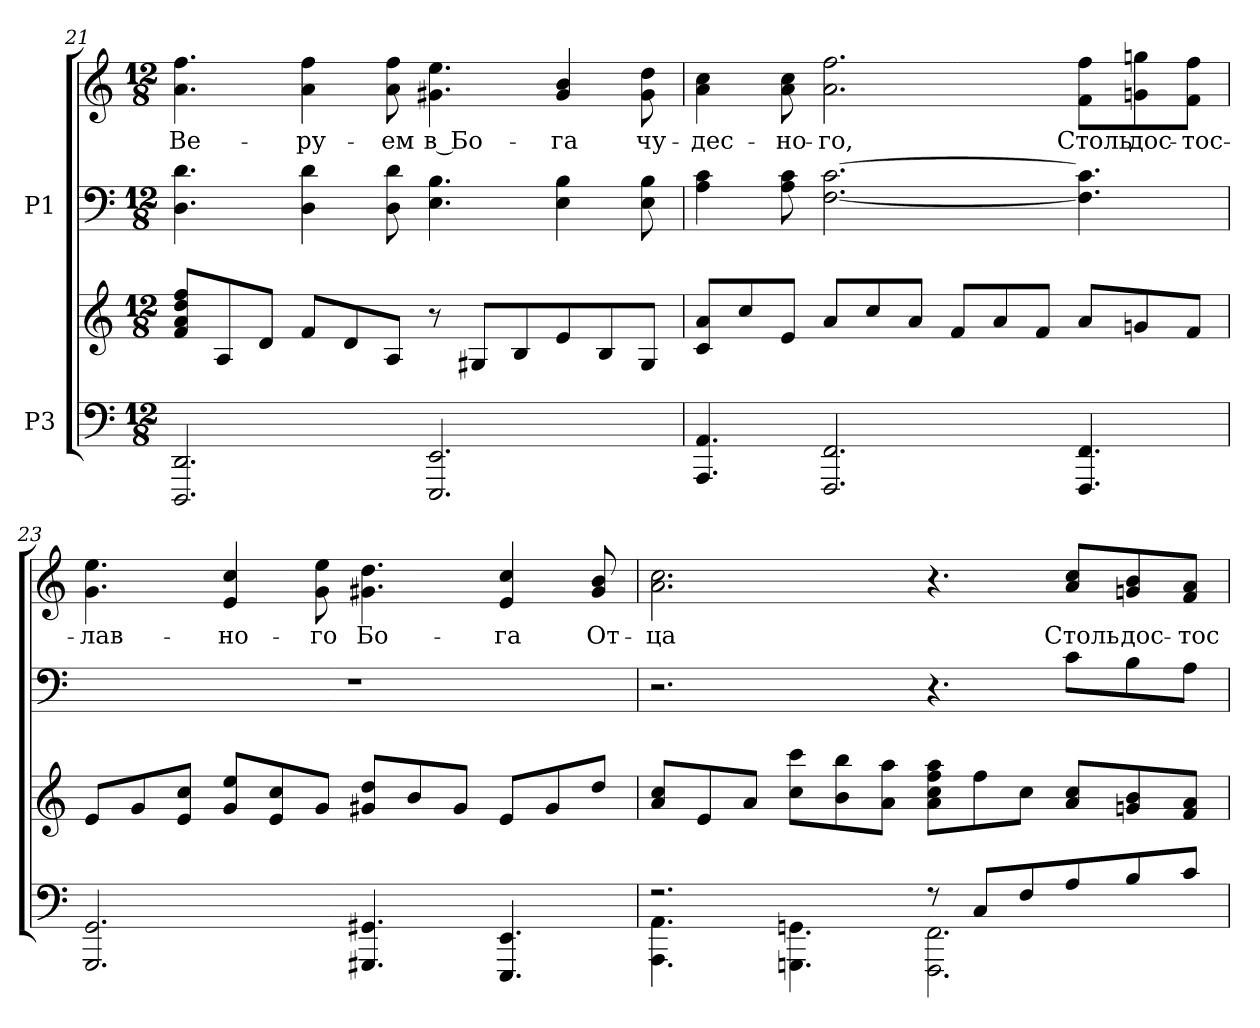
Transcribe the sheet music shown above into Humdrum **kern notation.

**kern	**kern	**kern	**kern	**text
*part2	*part2	*part1	*part1	*part1
*staff4	*staff3	*staff2	*staff1	*staff1
*I"P3	*	*I"P1	*	*
!!LO:PB:g=z
*clefF4	*clefG2	*clefF4	*clefG2	*
*k[]	*k[]	*k[]	*k[]	*
*C:	*C:	*C:	*C:	*
*M12/8	*M12/8	*M12/8	*M12/8	*
=21	=21	=21	=21	=21
!	!	!	!	!LO:LY:b:color=#000000
2.DDDi/ 2.DDi	8fi/ 8ai 8ddi 8ffiL	4.Di\ 4.di	4.ai\ 4.ffi	Ве-
.	8Ai/	.	.	.
.	8di/J	.	.	.
!	!	!	!	!LO:LY:b:color=#000000
.	8fi/L	4Di\ 4di	4ai\ 4ffi	-ру-
.	8di/	.	.	.
!	!	!	!	!LO:LY:b:color=#000000
.	8Ai/J	8Di\ 8di	8ai\ 8ffi	-ем
!	!	!	!	!LO:LY:b:color=#000000
2.EEEi/ 2.EEi	8r	4.Ei\ 4.Bi	4.g#Xi\ 4.eei	в Бо-
.	8G#Xi/L	.	.	.
.	8Bi/	.	.	.
!	!	!	!	!LO:LY:b:color=#000000
.	8ei/	4Ei\ 4Bi	4g#i/ 4bi	-га
.	8Bi/	.	.	.
!	!	!	!	!LO:LY:b:color=#000000
.	8G#i/J	8Ei\ 8Bi	8g#i\ 8ddi	чу-
=22	=22	=22	=22	=22
!	!	!	!	!LO:LY:b:color=#000000
4.AAAi/ 4.AAi	8ci/ 8aiL	4Ai\ 4ci	4ai\ 4cci	-дес-
.	8cci/	.	.	.
!	!	!	!	!LO:LY:b:color=#000000
.	8ei/J	8Ai\ 8ci	8ai\ 8cci	-но-
!	!	!	!	!LO:LY:b:color=#000000
2.FFFi/ 2.FFi	8ai/L	[<2.Fi\ [>2.ci	2.ai\ 2.ffi	-го,
.	8cci/	.	.	.
.	8ai/J	.	.	.
.	8fi/L	.	.	.
.	8ai/	.	.	.
.	8fi/J	.	.	.
!	!	!	!	!LO:LY:b:color=#000000
4.FFFi/ 4.FFi	8ai/L	4.Fi\] 4.ci]	8fi\ 8ffi\L	Столь
!	!	!	!	!LO:LY:b:color=#000000
.	8gni/	.	8gni\ 8ggni\	дос-
!	!	!	!	!LO:LY:b:color=#000000
.	8fi/J	.	8fi\ 8ffi\J	-тос-
=23	=23	=23	=23	=23
!	!	!LO:N:vis=1	!	!
!	!	!	!	!LO:LY:b:color=#000000
2.GGGi/ 2.GGi	8ei/L	1.r	4.gi\ 4.eei	-лав-
.	8gi/	.	.	.
.	8ei/ 8cciJ	.	.	.
!	!	!	!	!LO:LY:b:color=#000000
.	8gi/ 8eeiL	.	4ei/ 4cci	-но-
.	8ei/ 8cci	.	.	.
!	!	!	!	!LO:LY:b:color=#000000
.	8gi/J	.	8gi\ 8eei	-го
!	!	!	!	!LO:LY:b:color=#000000
4.GGG#Xi/ 4.GG#Xi	8g#Xi/ 8ddiL	.	4.g#Xi\ 4.ddi	Бо-
.	8bi/	.	.	.
.	8g#i/J	.	.	.
!	!	!	!	!LO:LY:b:color=#000000
4.EEEi/ 4.EEi	8ei/L	.	4ei/ 4cci	-га
.	8g#i/	.	.	.
!	!	!	!	!LO:LY:b:color=#000000
.	8ddi/J	.	8g#i/ 8bi	От-
!!LO:LB:g=z
=24	=24	=24	=24	=24
*^	*	*	*	*
!	!	!	!	!	!LO:LY:b:color=#000000
2.r	4.AAAi\ 4.AAi	8ai/ 8cciL	2.r	2.ai\ 2.cci	-ца
.	.	8ei/	.	.	.
.	.	8ai/J	.	.	.
.	4.GGGni\ 4.GGni	8cci\ 8ccciL	.	.	.
.	.	8bi\ 8bbi	.	.	.
.	.	8ai\ 8aaiJ	.	.	.
8r	2.FFFi\ 2.FFi	8ai\ 8cci 8ffi 8aaiL	4.r	4.r	.
8Ci/L	.	8ffi\	.	.	.
8Fi/	.	8cci\J	.	.	.
!	!	!	!	!	!LO:LY:b:color=#000000
8Ai/	.	8ai/ 8cciL	8ci\L	8ai/ 8cci/L	Столь
!	!	!	!	!	!LO:LY:b:color=#000000
8Bi/	.	8gni/ 8bi	8Bi\	8gni/ 8bi/	дос-
!	!	!	!	!	!LO:LY:b:color=#000000
8ci/J	.	8fi/ 8aiJ	8Ai\J	8fi/ 8ai/J	-тос-
*v	*v	*	*	*	*
=	=	=	=	=
*-	*-	*-	*-	*-
